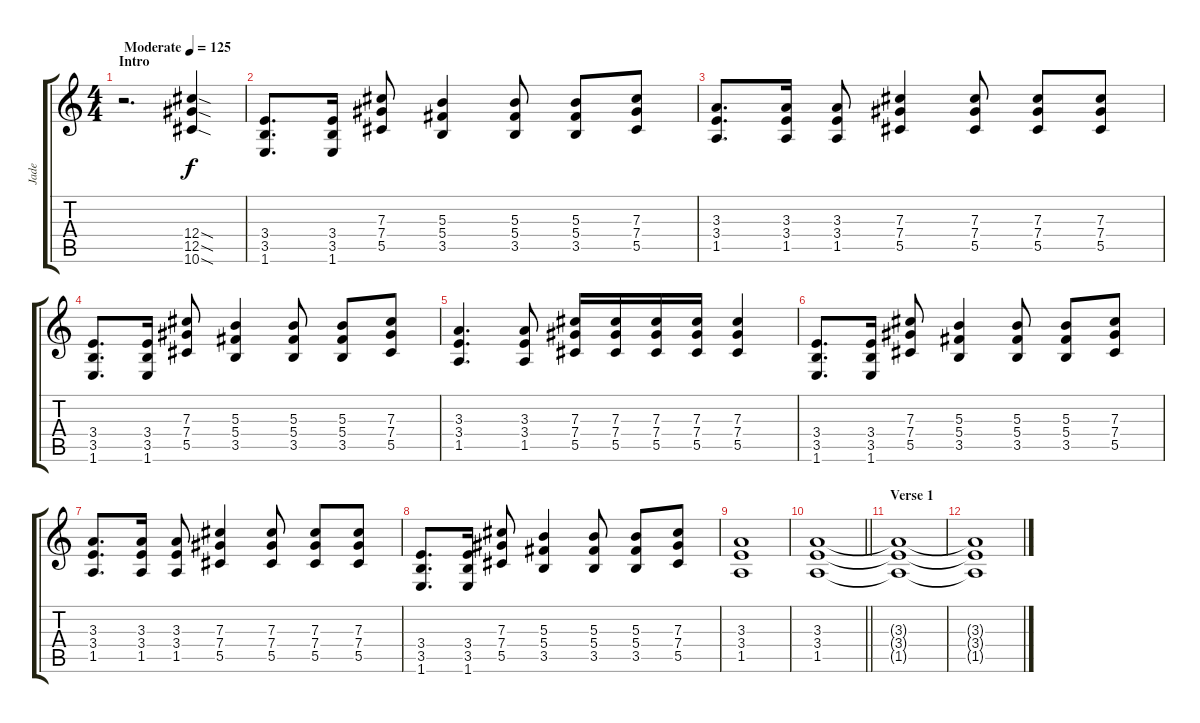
\track ("Jade" "Jade") {instrument overdrivenguitar}
\staff {score tabs}
\tuning (Eb4 Bb3 Gb3 Db3 Ab2 Eb2) {hide}
\ts (4 4)
\section ("" "Intro")
\tempo (125 "Moderate")
\clef g2
\ks c
r.2{d dy f instrument overdrivenguitar} (12.4{sod} 12.5{sod} 10.6{sod}).4 |
(3.4 3.5 1.6).8{d} (3.4 3.5 1.6).16 (7.3 7.4 5.5).8 (5.3 5.4 3.5).4 (5.3 5.4 3.5).8 (5.3 5.4 3.5).8 (7.3 7.4 5.5).8 |
(3.3 3.4 1.5).8{d} (3.3 3.4 1.5).16 (3.3 3.4 1.5).8 (7.3 7.4 5.5).4 (7.3 7.4 5.5).8 (7.3 7.4 5.5).8 (7.3 7.4 5.5).8 |
(3.4 3.5 1.6).8{d} (3.4 3.5 1.6).16 (7.3 7.4 5.5).8 (5.3 5.4 3.5).4 (5.3 5.4 3.5).8 (5.3 5.4 3.5).8 (7.3 7.4 5.5).8 |
(3.3 3.4 1.5).4{d} (3.3 3.4 1.5).8 (7.3 7.4 5.5).16 (7.3 7.4 5.5).16 (7.3 7.4 5.5).16 (7.3 7.4 5.5).16 (7.3 7.4 5.5).4 |
(3.4 3.5 1.6).8{d} (3.4 3.5 1.6).16 (7.3 7.4 5.5).8 (5.3 5.4 3.5).4 (5.3 5.4 3.5).8 (5.3 5.4 3.5).8 (7.3 7.4 5.5).8 |
(3.3 3.4 1.5).8{d} (3.3 3.4 1.5).16 (3.3 3.4 1.5).8 (7.3 7.4 5.5).4 (7.3 7.4 5.5).8 (7.3 7.4 5.5).8 (7.3 7.4 5.5).8 |
(3.4 3.5 1.6).8{d} (3.4 3.5 1.6).16 (7.3 7.4 5.5).8 (5.3 5.4 3.5).4 (5.3 5.4 3.5).8 (5.3 5.4 3.5).8 (7.3 7.4 5.5).8 |
(3.3 3.4 1.5).1 |
\barLineRight lightlight
(3.3 3.4 1.5).1 |
\section ("" "Verse 1")
(3.3{t} 3.4{t} 1.5{t}).1 |
(3.3{t} 3.4{t} 1.5{t}).1
